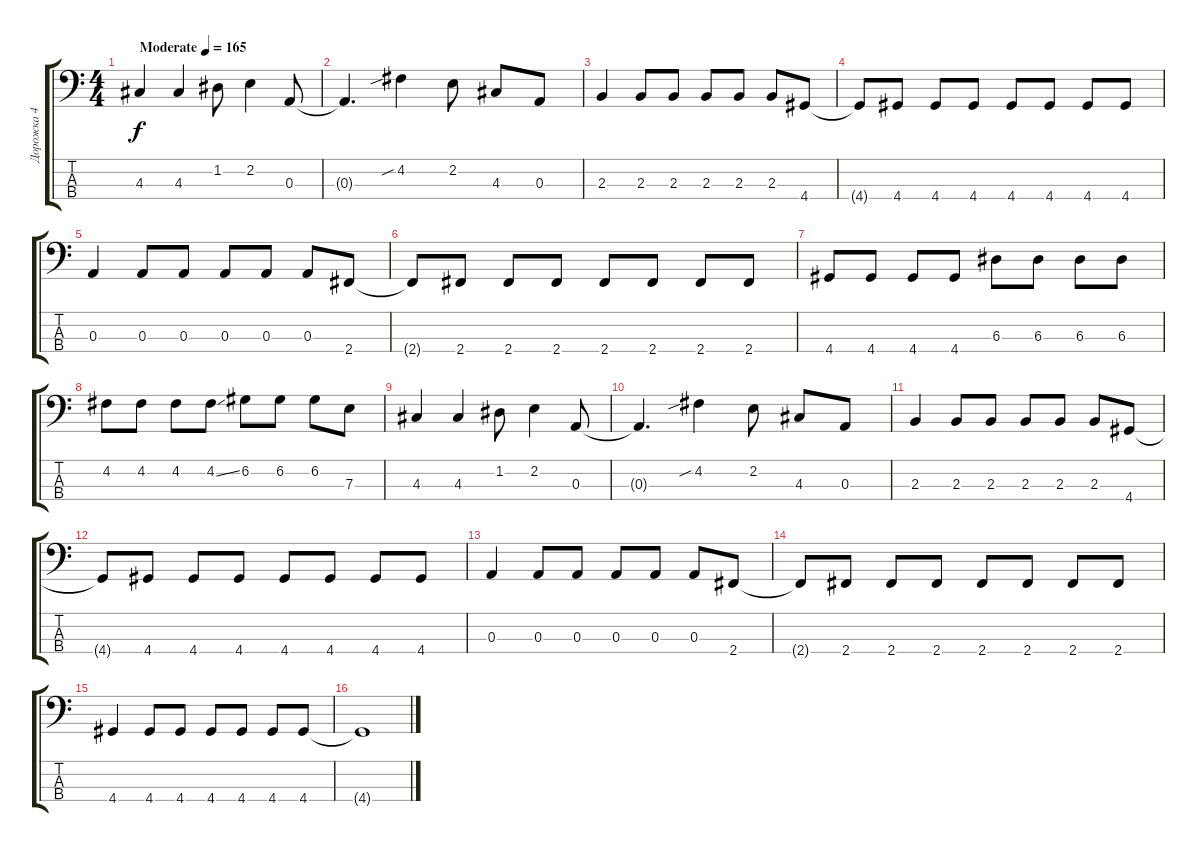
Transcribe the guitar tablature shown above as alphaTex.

\track ("Дорожка 4" "Дорожка 4") {instrument electricbassfinger}
\staff {score tabs}
\tuning (G2 D2 A1 E1) {hide}
\ts (4 4)
\tempo (165 "Moderate")
\clef f4
\ks c
4.3.4{dy f instrument electricbassfinger} 4.3.4 1.2.8 2.2.4 0.3.8 |
0.3{t}.4{d} 4.2{sib}.4 2.2.8 4.3.8 0.3.8 |
2.3.4 2.3.8 2.3.8 2.3.8 2.3.8 2.3.8 4.4.8 |
4.4{t}.8 4.4.8 4.4.8 4.4.8 4.4.8 4.4.8 4.4.8 4.4.8 |
0.3.4 0.3.8 0.3.8 0.3.8 0.3.8 0.3.8 2.4.8 |
2.4{t}.8 2.4.8 2.4.8 2.4.8 2.4.8 2.4.8 2.4.8 2.4.8 |
4.4.8 4.4.8 4.4.8 4.4.8 6.3.8 6.3.8 6.3.8 6.3.8 |
4.2.8 4.2.8 4.2.8 4.2{ss}.8 6.2.8 6.2.8 6.2.8 7.3.8 |
4.3.4 4.3.4 1.2.8 2.2.4 0.3.8 |
0.3{t}.4{d} 4.2{sib}.4 2.2.8 4.3.8 0.3.8 |
2.3.4 2.3.8 2.3.8 2.3.8 2.3.8 2.3.8 4.4.8 |
4.4{t}.8 4.4.8 4.4.8 4.4.8 4.4.8 4.4.8 4.4.8 4.4.8 |
0.3.4 0.3.8 0.3.8 0.3.8 0.3.8 0.3.8 2.4.8 |
2.4{t}.8 2.4.8 2.4.8 2.4.8 2.4.8 2.4.8 2.4.8 2.4.8 |
4.4.4 4.4.8 4.4.8 4.4.8 4.4.8 4.4.8 4.4.8 |
4.4{t}.1
